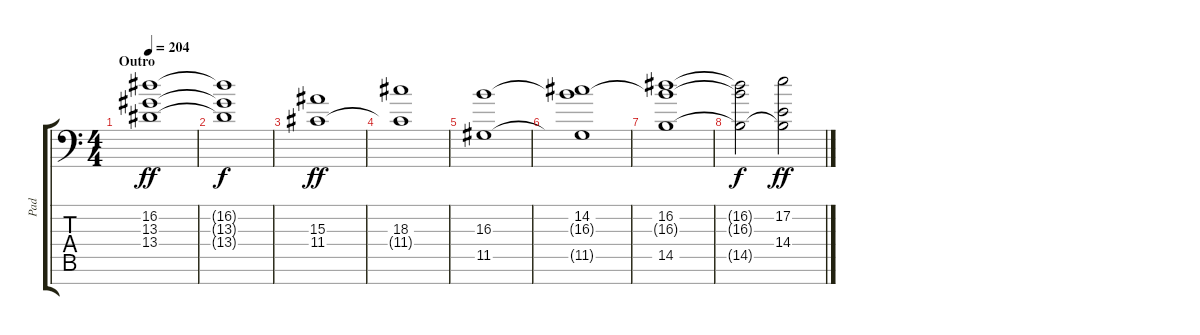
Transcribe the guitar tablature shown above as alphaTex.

\track ("Pad" "Pad") {instrument pad8sweep}
\staff {score tabs}
\tuning (C8 B3 G3 D3 A2 E2 C-1) {hide}
\ts (4 4)
\section ("" "Outro")
\tempo 204
\clef f4
\ks c
(16.2 13.3 13.4).1{dy ff} |
(16.2{t} 13.3{t} 13.4{t}).1{dy f} |
(15.3 11.4).1{dy ff} |
(18.3 11.4{t}).1 |
(16.3 11.5).1 |
(14.2 16.3{t} 11.5{t}).1 |
(16.2 16.3{t} 14.5).1 |
(16.2{t} 16.3{t} 14.5{t}).2{dy f} (17.2 14.4 14.5{t}).2{dy ff}
